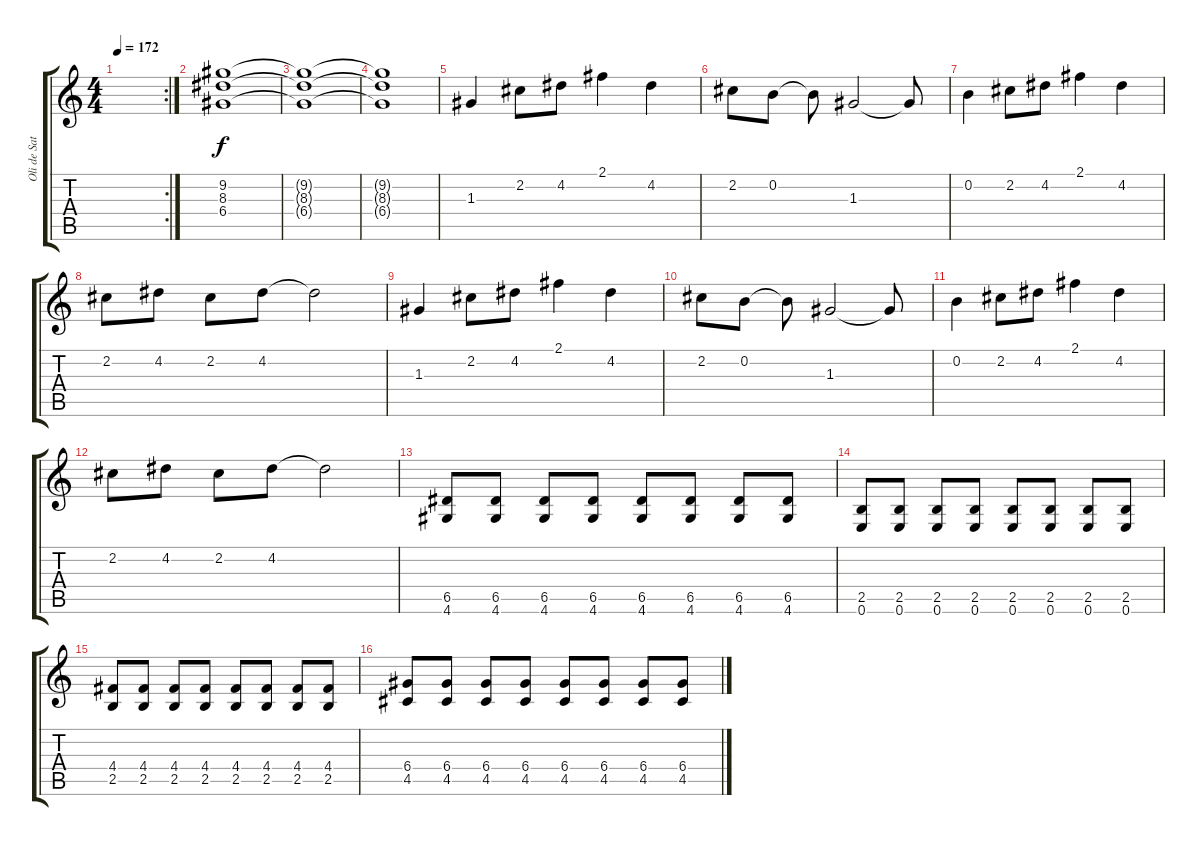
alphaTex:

\track ("Oli de Sat" "Oli de Sat") {instrument overdrivenguitar}
\staff {score tabs}
\tuning (E4 B3 G3 D3 A2 E2) {hide}
\rc 2
\ts (4 4)
\tempo 172
\clef g2
\ks c
|
(9.2 8.3 6.4).1 |
(9.2{t} 8.3{t} 6.4{t}).1 |
(9.2{t} 8.3{t} 6.4{t}).1 |
1.3.4 2.2.8 4.2.8 2.1.4 4.2.4 |
2.2.8 0.2.8 0.2{t}.8 1.3.2 1.3{t}.8 |
0.2.4 2.2.8 4.2.8 2.1.4 4.2.4 |
2.2.8 4.2.8 2.2.8 4.2.8 4.2{t}.2 |
1.3.4 2.2.8 4.2.8 2.1.4 4.2.4 |
2.2.8 0.2.8 0.2{t}.8 1.3.2 1.3{t}.8 |
0.2.4 2.2.8 4.2.8 2.1.4 4.2.4 |
2.2.8 4.2.8 2.2.8 4.2.8 4.2{t}.2 |
(6.5 4.6).8 (6.5 4.6).8 (6.5 4.6).8 (6.5 4.6).8 (6.5 4.6).8 (6.5 4.6).8 (6.5 4.6).8 (6.5 4.6).8 |
(2.5 0.6).8 (2.5 0.6).8 (2.5 0.6).8 (2.5 0.6).8 (2.5 0.6).8 (2.5 0.6).8 (2.5 0.6).8 (2.5 0.6).8 |
(4.4 2.5).8 (4.4 2.5).8 (4.4 2.5).8 (4.4 2.5).8 (4.4 2.5).8 (4.4 2.5).8 (4.4 2.5).8 (4.4 2.5).8 |
(6.4 4.5).8 (6.4 4.5).8 (6.4 4.5).8 (6.4 4.5).8 (6.4 4.5).8 (6.4 4.5).8 (6.4 4.5).8 (6.4 4.5).8
